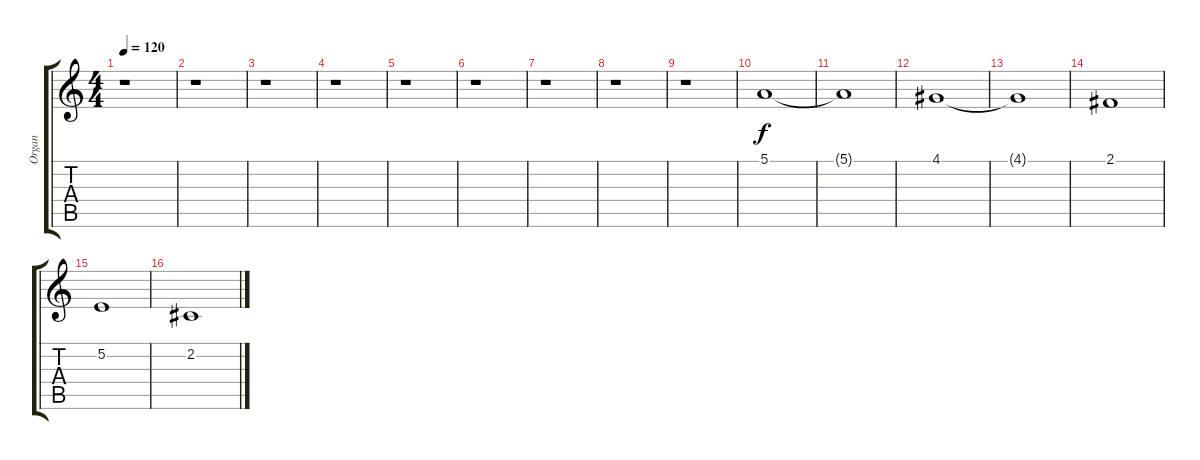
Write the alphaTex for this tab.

\track ("Organ" "Organ") {instrument drawbarorgan}
\staff {score tabs}
\tuning (E4 B3 G3 D3 A2 E2) {hide}
\ts (4 4)
\tempo 120
\clef g2
\ks c
r.1{dy f} |
r.1 |
r.1 |
r.1 |
r.1 |
r.1 |
r.1 |
r.1 |
r.1 |
5.1.1 |
5.1{t}.1 |
4.1.1 |
4.1{t}.1 |
2.1.1 |
5.2.1 |
2.2.1
